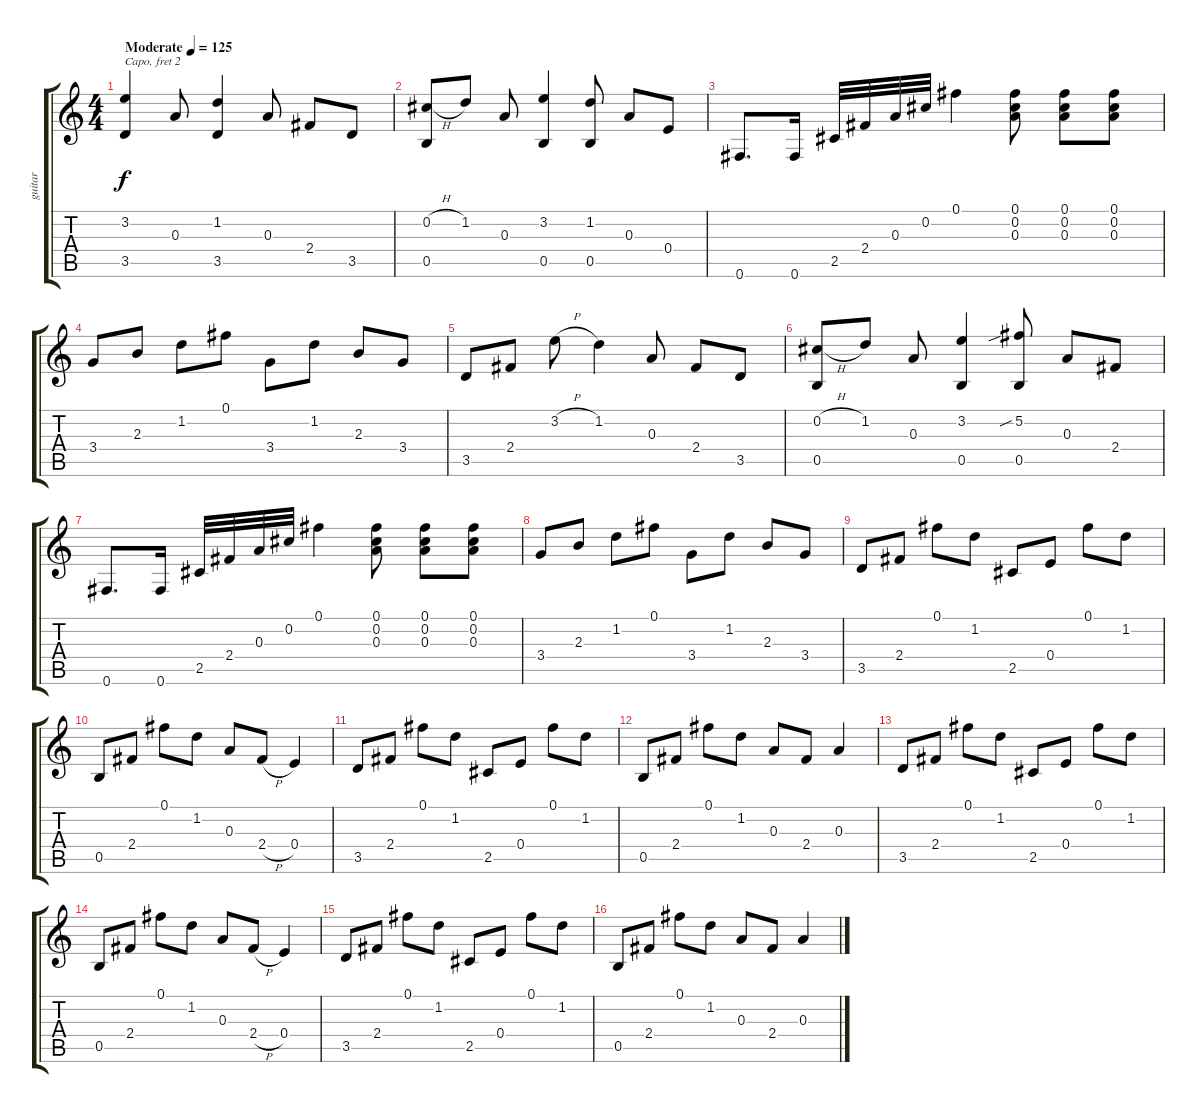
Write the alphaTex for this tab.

\track ("guitar" "guitar") {instrument acousticguitarsteel}
\staff {score tabs}
\capo 2
\tuning (E4 B3 G3 D3 A2 E2) {hide}
\ts (4 4)
\tempo (125 "Moderate")
\clef g2
\ks c
(3.2 3.5).4{dy f instrument acousticguitarsteel} 0.3.8 (1.2 3.5).4 0.3.8 2.4.8 3.5.8 |
(0.2{h} 0.5).8 1.2.8 0.3.8 (3.2 0.5).4 (1.2 0.5).8 0.3.8 0.4.8 |
0.6.8{d} 0.6.16 2.5.32 2.4.32 0.3.32 0.2.32 0.1.4 (0.1 0.2 0.3).8 (0.1 0.2 0.3).8 (0.1 0.2 0.3).8 |
3.4.8 2.3.8 1.2.8 0.1.8 3.4.8 1.2.8 2.3.8 3.4.8 |
3.5.8 2.4.8 3.2{h}.8 1.2.4 0.3.8 2.4.8 3.5.8 |
(0.2{h} 0.5).8 1.2.8 0.3.8 (3.2 0.5).4 (5.2{sib} 0.5).8 0.3.8 2.4.8 |
0.6.8{d} 0.6.16 2.5.32 2.4.32 0.3.32 0.2.32 0.1.4 (0.1 0.2 0.3).8 (0.1 0.2 0.3).8 (0.1 0.2 0.3).8 |
3.4.8 2.3.8 1.2.8 0.1.8 3.4.8 1.2.8 2.3.8 3.4.8 |
3.5.8 2.4.8 0.1.8 1.2.8 2.5.8 0.4.8 0.1.8 1.2.8 |
0.5.8 2.4.8 0.1.8 1.2.8 0.3.8 2.4{h}.8 0.4.4 |
3.5.8 2.4.8 0.1.8 1.2.8 2.5.8 0.4.8 0.1.8 1.2.8 |
0.5.8 2.4.8 0.1.8 1.2.8 0.3.8 2.4.8 0.3.4 |
3.5.8 2.4.8 0.1.8 1.2.8 2.5.8 0.4.8 0.1.8 1.2.8 |
0.5.8 2.4.8 0.1.8 1.2.8 0.3.8 2.4{h}.8 0.4.4 |
3.5.8 2.4.8 0.1.8 1.2.8 2.5.8 0.4.8 0.1.8 1.2.8 |
0.5.8 2.4.8 0.1.8 1.2.8 0.3.8 2.4.8 0.3.4
